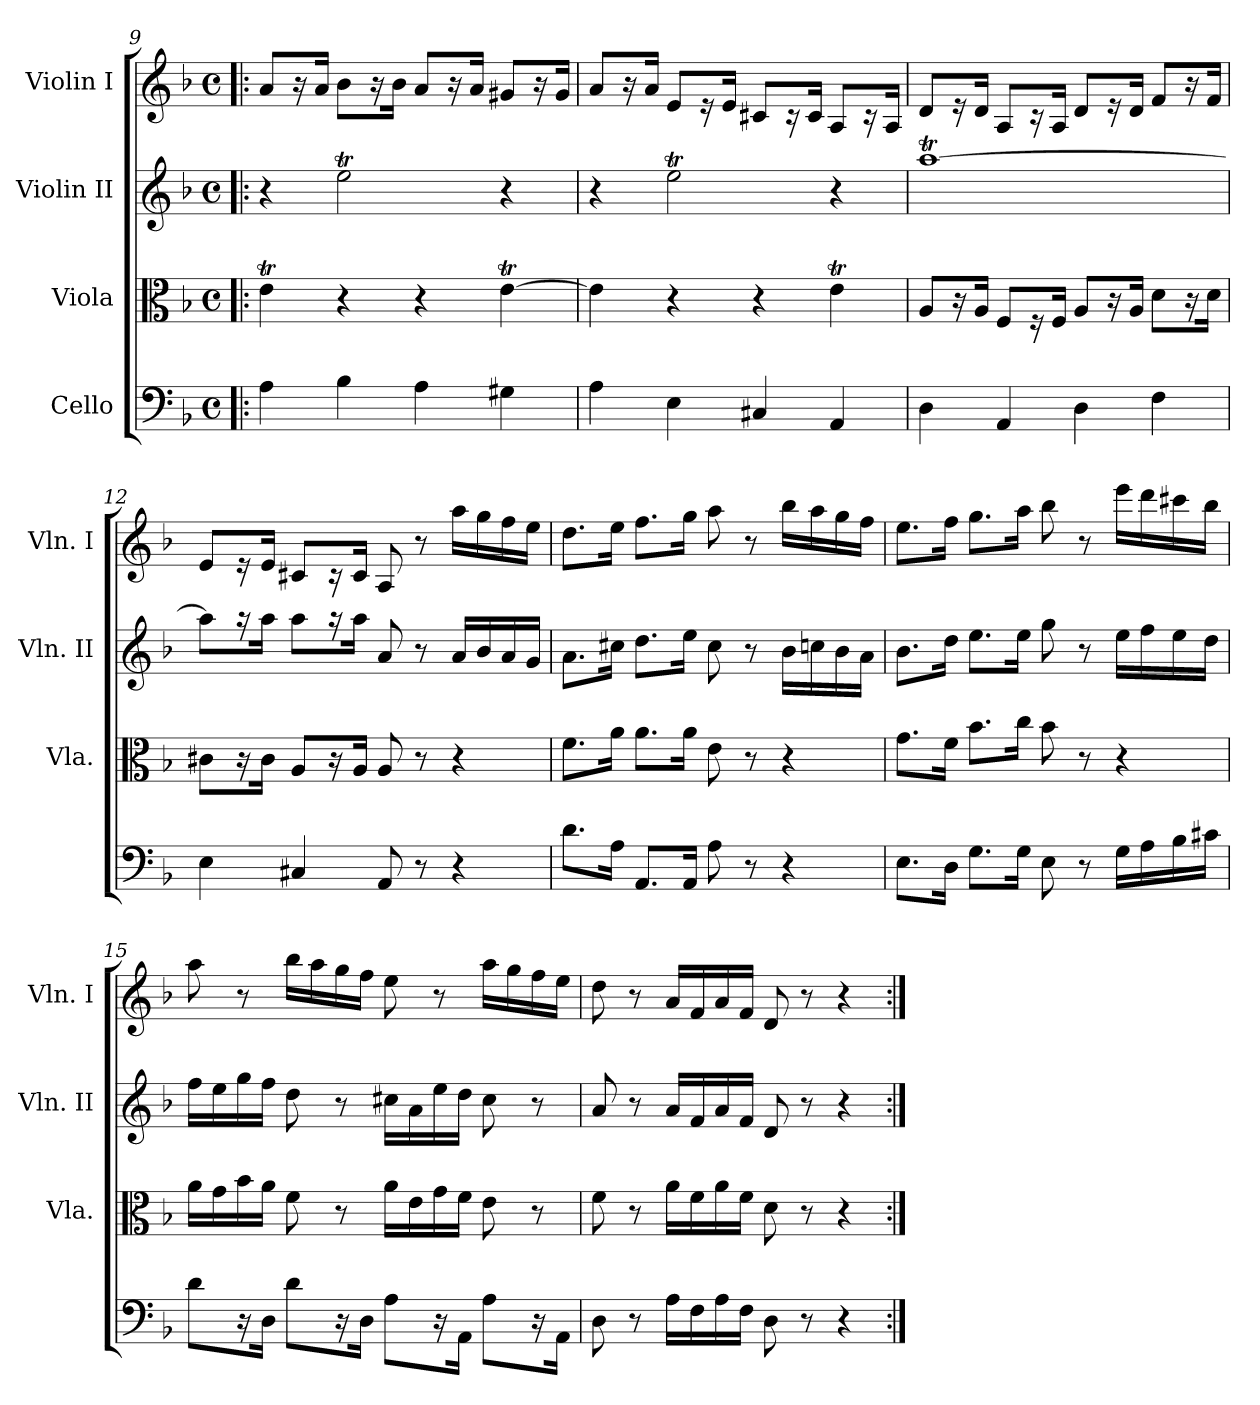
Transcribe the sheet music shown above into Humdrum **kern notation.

**kern	**kern	**kern	**kern
*part4	*part3	*part2	*part1
*staff4	*staff3	*staff2	*staff1
*I"Cello	*I"Viola	*I"Violin II	*I"Violin I
*	*I'Vla.	*I'Vln. II	*I'Vln. I
*clefF4	*clefC3	*clefG2	*clefG2
*k[b-]	*k[b-]	*k[b-]	*k[b-]
*F:	*F:	*F:	*F:
*M4/4	*M4/4	*M4/4	*M4/4
*met(c)	*met(c)	*met(c)	*met(c)
=9!|:	=9!|:	=9!|:	=9!|:
4A\	4et\	4r	8a/L
.	.	.	16r
.	.	.	16a/Jk
4B-\	4r	2eet\	(>8b-\L
.	.	.	16r
.	.	.	16b-\Jk
4A\	4r	.	(>8a/L
.	.	.	16r
.	.	.	16a/Jk
4G#\	[4et\	4r	(<8g#/L
.	.	.	16r
.	.	.	16g#/Jk
!!LO:PB:g=z
=10	=10	=10	=10
4A\	4e\]	4r	(<8a/L
.	.	.	16r
.	.	.	16a/Jk
4E\	4r	2eet\	(<8e/L
.	.	.	16r
.	.	.	16e/Jk
4C#/	4r	.	(<8c#/L
.	.	.	16r
.	.	.	16c#/Jk
4AA/	4et\	4r	(<8A/L
.	.	.	16r
.	.	.	16A/Jk
=11	=11	=11	=11
4D\	8A/L	[1aat	(<8d/L
.	16r	.	16r
.	16A/Jk	.	16d/Jk
4AA/	(<8F/L	.	(<8A/L
.	16r	.	16r
.	16F/Jk	.	16A/Jk
4D\	(<8A/L	.	(<8d/L
.	16r	.	16r
.	16A/Jk	.	16d/Jk
4F\	(>8d\L	.	(<8f/L
.	16r	.	16r
.	16d\Jk	.	16f/Jk
=12	=12	=12	=12
4E\	(>8c#\L	8aa\L]	(<8e/L
.	16r	16r	16r
.	16c#\Jk	16aa\Jk	16e/Jk
4C#/	(>8A/L	8aa\L	(<8c#/L
.	16r	16r	16r
.	16A/Jk	16aa\Jk	16c#/Jk
8AA/	8A/	(>8a/	(<8A/
8r	8r	8r	8r
4r	4r	16a/LL	16aa\LL
.	.	16b-/	16gg\
.	.	16a/	16ff\
.	.	(<16g/JJ	(>16ee\JJ
!!LO:LB:g=z
=13	=13	=13	=13
8.d\L	8.f\L	8.a\L	8.dd\L
16A\Jk	16a\Jk	16cc#\Jk	16ee\Jk
8.AA/L	8.a\L	8.dd\L	8.ff\L
16AA/Jk	16a\Jk	16ee\Jk	16gg\Jk
8A\	8e\	8cc#\	8aa\
8r	8r	8r	8r
4r	4r	16b-\LL	16bb-\LL
.	.	16ccn\	16aa\
.	.	16b-\	16gg\
.	.	(>16a\JJ	(>16ff\JJ
=14	=14	=14	=14
8.E\L	8.g\L	8.b-\L	8.ee\L
16D\Jk	16f\Jk	16dd\Jk	16ff\Jk
8.G\L	8.b-\L	8.ee\L	8.gg\L
16G\Jk	16cc\Jk	16ee\Jk	16aa\Jk
8E\	8b-\	8gg\	8bb-\
8r	8r	8r	8r
16G\LL	4r	16ee\LL	16eee\LL
16A\	.	16ff\	16ddd\
16B-\	.	16ee\	16ccc#\
(>16c#\JJ	.	(>16dd\JJ	16bb-\JJ
!!LO:LB:g=z
=15	=15	=15	=15
8d\L	16a\LL	16ff\LL	(>8aa\
.	16g\	16ee\	.
16r	16b-\	16gg\	8r
16D\Jk	16a\JJ	16ff\JJ	.
8d\L	8f\	(>8dd\	16bb-\LL
.	.	.	16aa\
16r	8r	8r	16gg\
16D\Jk	.	.	16ff\JJ
8A\L	16a\LL	16cc#\LL	(>8ee\
.	16e\	16a\	.
16r	16g\	16ee\	8r
16AA\Jk	16f\JJ	16dd\JJ	.
8A\L	8e\	(>8cc#\	16aa\LL
.	.	.	16gg\
16r	8r	8r	16ff\
16AA\Jk	.	.	16ee\JJ
=16	=16	=16	=16
8D\	8f\	8a/	(>8dd\
8r	8r	8r	8r
16A\LL	16a\LL	16a/LL	16a/LL
16F\	16f\	16f/	16f/
16A\	16a\	16a/	16a/
16F\JJ	16f\JJ	16f/JJ	16f/JJ
(>8D\	(>8d\	(<8d/	(<8d/
8r	8r	8r	8r
4r	4r	4r	4r
=:|!	=:|!	=:|!	=:|!
*-	*-	*-	*-
